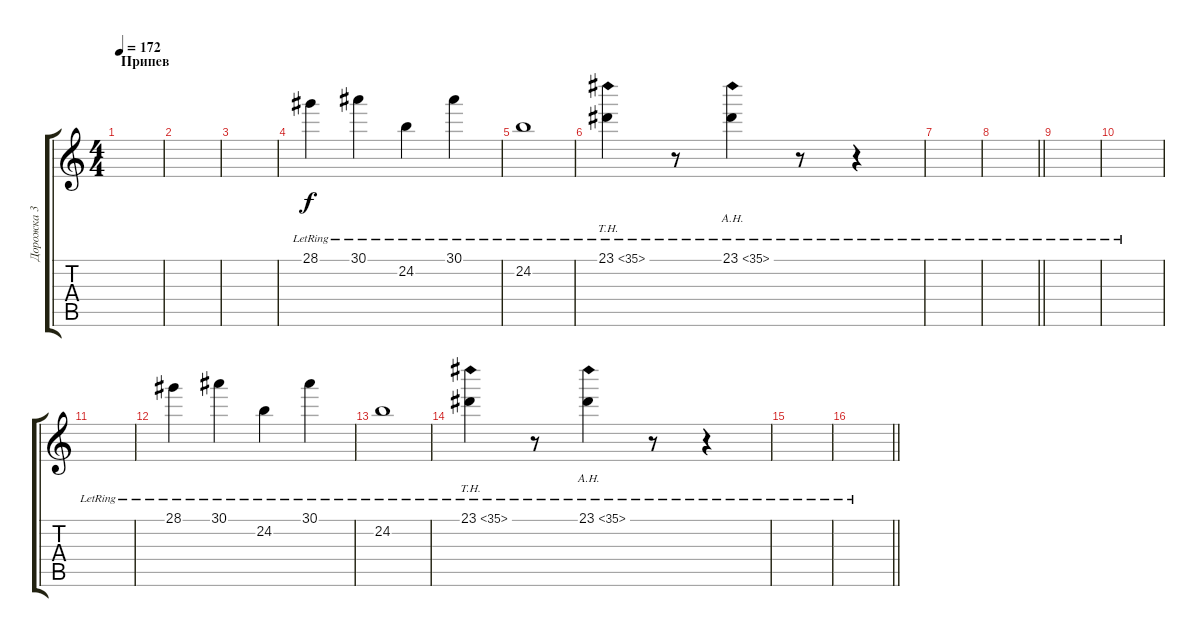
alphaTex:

\track ("Дорожка 3" "Дорожка 3") {instrument acousticgrandpiano}
\staff {score tabs}
\tuning (E4 B3 G3 D3 A2 E2) {hide}
\ts (4 4)
\section ("" "Припев")
\tempo 172
\clef g2
\ks c
|
|
|
28.1{lr}.4 30.1{lr}.4 24.2{lr}.4 30.1{lr}.4 |
24.2{lr}.1 |
23.1{th 12 lr}.4 r.8 23.1{ah 12 lr}.4 r.8 r.4 |
|
\barLineRight lightlight
|
|
|
|
28.1{lr}.4 30.1{lr}.4 24.2{lr}.4 30.1{lr}.4 |
24.2{lr}.1 |
23.1{th 12 lr}.4 r.8 23.1{ah 12 lr}.4 r.8 r.4 |
|
\barLineRight lightlight
